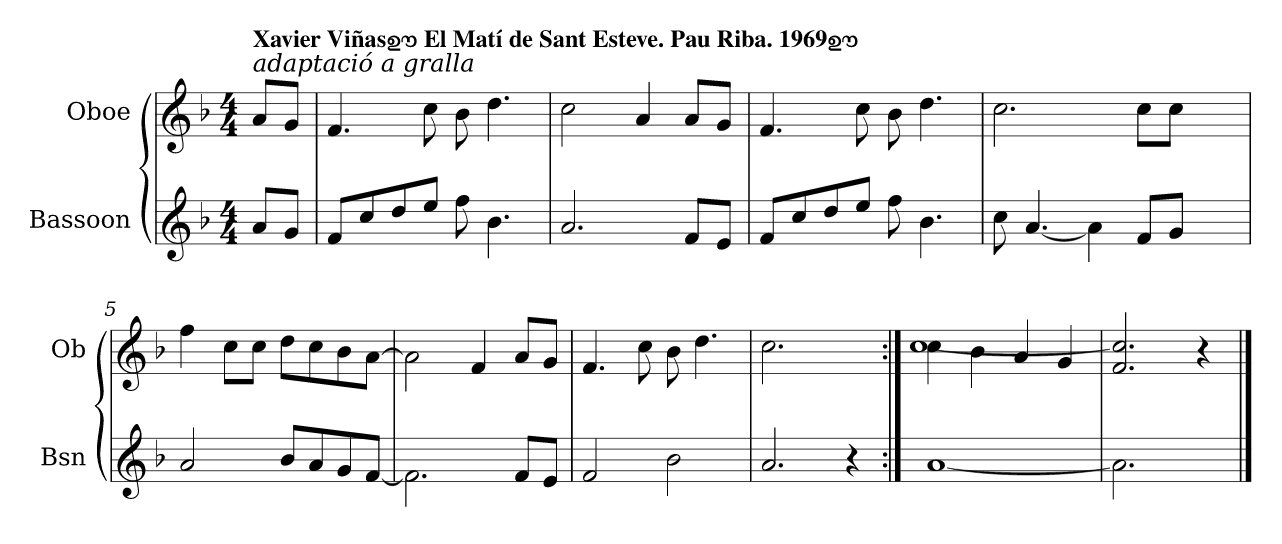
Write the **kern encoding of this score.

**kern	**kern
*part2	*part1
*staff2	*staff1
*I"Bassoon	*I"Oboe
*I'Bsn	*I'Ob
*clefG2	*clefG2
*k[b-]	*k[b-]
*M4/4	*M4/4
=	=
!	!LO:TX:a:i:t=adaptació a gralla
!	!LO:TX:a:t=Xavier Viñasഊ
8a/L	8a/L
8g/J	8g/J
=1	=1
8f/L	4.f/
8cc/	.
8dd/	.
!	!LO:TX:a:t=El Matí de Sant Esteve.      Pau Riba. 1969ഊ
8ee/J	8cc\
8ff\	8b-\
4.b-\	4.dd\
=2	=2
2.a/	2cc\
.	4a/
8f/L	8a/L
8e/J	8g/J
=3	=3
8f/L	4.f/
8cc/	.
8dd/	.
8ee/J	8cc\
8ff\	8b-\
4.b-\	4.dd\
=4	=4
8cc\	2.cc\
[4.a/	.
4a\]	.
8f/L	8cc\L
8g/J	8cc\J
4ryy	4ryy
=5	=5
2a/	4ff\
.	8cc\L
.	8cc\J
8b-/L	8dd\L
8a/	8cc\
8g/	8b-\
[8f/J	[8a\J
=6	=6
2.f\]	2a\]
.	4f/
8f/L	8a/L
8e/J	8g/J
!!LO:LB:g=z
=7	=7
2f/	4.f/
.	8cc\
2b-\	8b-\
.	4.dd\
=8	=8
2.a/	2.cc\
4r	4ryy
=9:|!	=9:|!
*	*^
[1a	4cc\	[1cc
.	4b-\	.
.	4a/	.
.	4g/	.
*	*v	*v
=10	=10
2.a\]	2.f/ 2.cc/]
4ryy	4r
==	==
*-	*-
